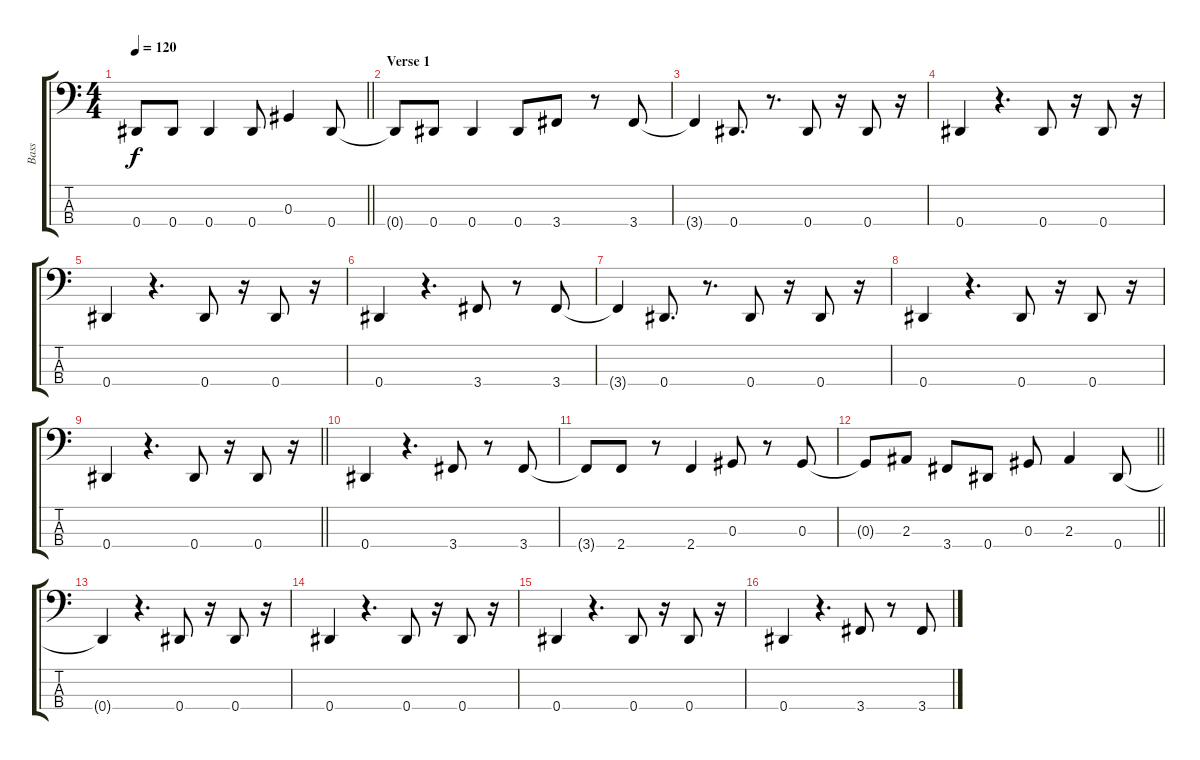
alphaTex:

\track ("Bass" "Bass") {instrument electricbassfinger}
\staff {score tabs}
\tuning (Gb2 Db2 Ab1 Eb1) {hide}
\ts (4 4)
\tempo 120
\clef f4
\barLineRight lightlight
\ks c
0.4{t}.8{dy f} 0.4.8 0.4.4 0.4.8 0.3.4 0.4.8 |
\section ("" "Verse 1")
0.4{t}.8 0.4.8 0.4.4 0.4.8 3.4.8 r.8 3.4.8 |
3.4{t}.4 0.4.8{d} r.8{d} 0.4.8 r.16 0.4.8 r.16 |
0.4.4 r.4{d} 0.4.8 r.16 0.4.8 r.16 |
0.4.4 r.4{d} 0.4.8 r.16 0.4.8 r.16 |
0.4.4 r.4{d} 3.4.8 r.8 3.4.8 |
3.4{t}.4 0.4.8{d} r.8{d} 0.4.8 r.16 0.4.8 r.16 |
0.4.4 r.4{d} 0.4.8 r.16 0.4.8 r.16 |
\barLineRight lightlight
0.4.4 r.4{d} 0.4.8 r.16 0.4.8 r.16 |
0.4.4 r.4{d} 3.4.8 r.8 3.4.8 |
3.4{t}.8 2.4.8 r.8 2.4.4 0.3.8 r.8 0.3.8 |
\barLineRight lightlight
0.3{t}.8 2.3.8 3.4.8 0.4.8 0.3.8 2.3.4 0.4.8 |
0.4{t}.4 r.4{d} 0.4.8 r.16 0.4.8 r.16 |
0.4.4 r.4{d} 0.4.8 r.16 0.4.8 r.16 |
0.4.4 r.4{d} 0.4.8 r.16 0.4.8 r.16 |
0.4.4 r.4{d} 3.4.8 r.8 3.4.8
